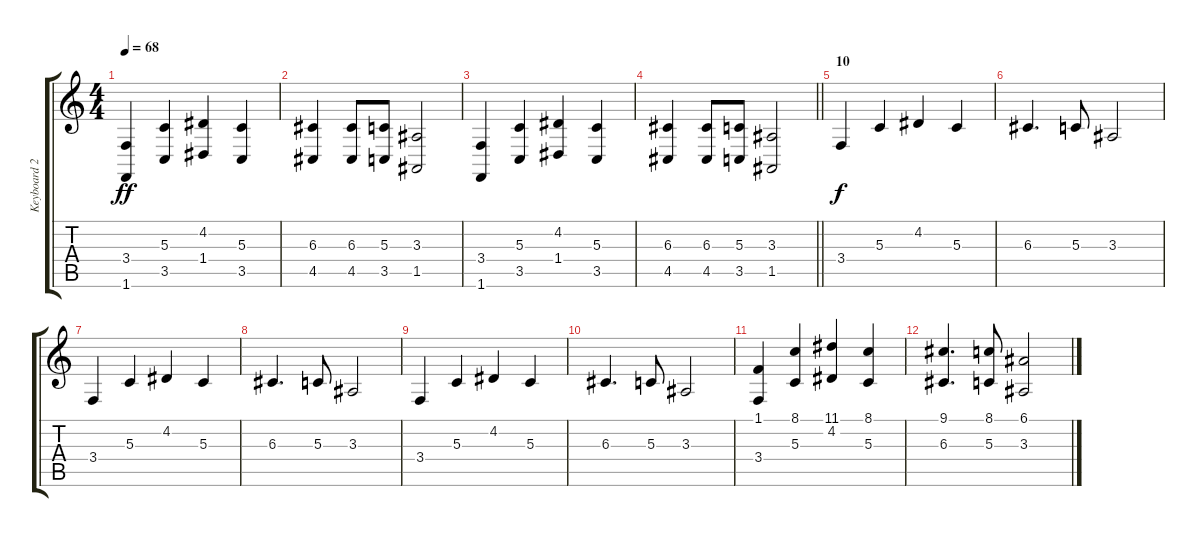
\track ("Keyboard 2" "Keyboard 2") {instrument stringensemble1}
\staff {score tabs}
\tuning (E4 B3 G3 D3 A2 E2) {hide}
\ts (4 4)
\tempo 68
\clef g2
\ks c
(3.4 1.6).4{dy ff instrument acousticgrandpiano} (5.3 3.5).4 (4.2 1.4).4 (5.3 3.5).4 |
(6.3 4.5).4 (6.3 4.5).8 (5.3 3.5).8 (3.3 1.5).2 |
(3.4 1.6).4{instrument acousticgrandpiano} (5.3 3.5).4 (4.2 1.4).4 (5.3 3.5).4 |
\barLineRight lightlight
(6.3 4.5).4 (6.3 4.5).8 (5.3 3.5).8 (3.3 1.5).2 |
\section ("" "10")
3.4.4{dy f instrument stringensemble1} 5.3.4 4.2.4 5.3.4 |
6.3.4{d} 5.3.8 3.3.2 |
3.4.4 5.3.4 4.2.4 5.3.4 |
6.3.4{d} 5.3.8 3.3.2 |
3.4.4 5.3.4 4.2.4 5.3.4 |
6.3.4{d} 5.3.8 3.3.2 |
(1.1 3.4).4 (8.1 5.3).4 (11.1 4.2).4 (8.1 5.3).4 |
(9.1 6.3).4{d} (8.1 5.3).8 (6.1 3.3).2
